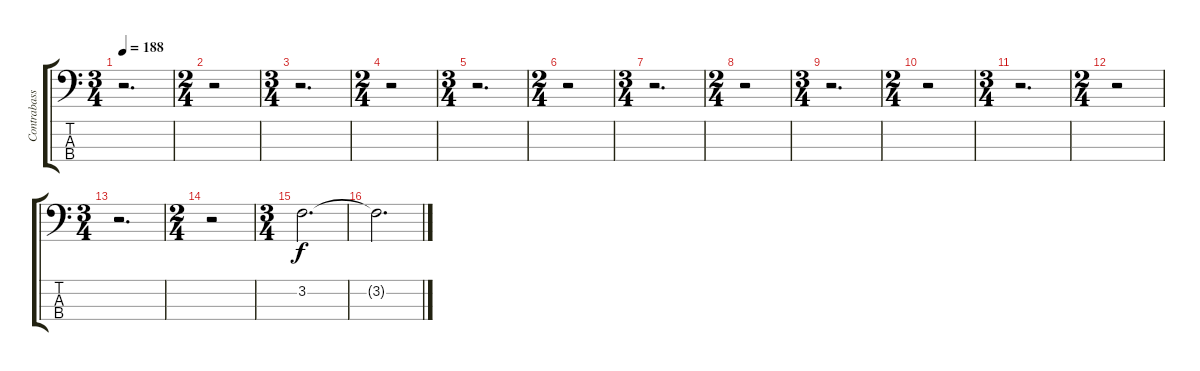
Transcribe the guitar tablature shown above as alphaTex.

\track ("Contrabass" "Contrabass") {instrument contrabass}
\staff {score tabs}
\tuning (G2 D2 A1 E1) {hide}
\ts (3 4)
\tempo 188
\clef f4
\ks c
r.2{d dy f} |
\ts (2 4)
r.2 |
\ts (3 4)
r.2{d} |
\ts (2 4)
r.2 |
\ts (3 4)
r.2{d} |
\ts (2 4)
r.2 |
\ts (3 4)
r.2{d} |
\ts (2 4)
r.2 |
\ts (3 4)
r.2{d} |
\ts (2 4)
r.2 |
\ts (3 4)
r.2{d} |
\ts (2 4)
r.2 |
\ts (3 4)
r.2{d} |
\ts (2 4)
r.2 |
\ts (3 4)
3.2.2{d} |
3.2{t}.2{d}
